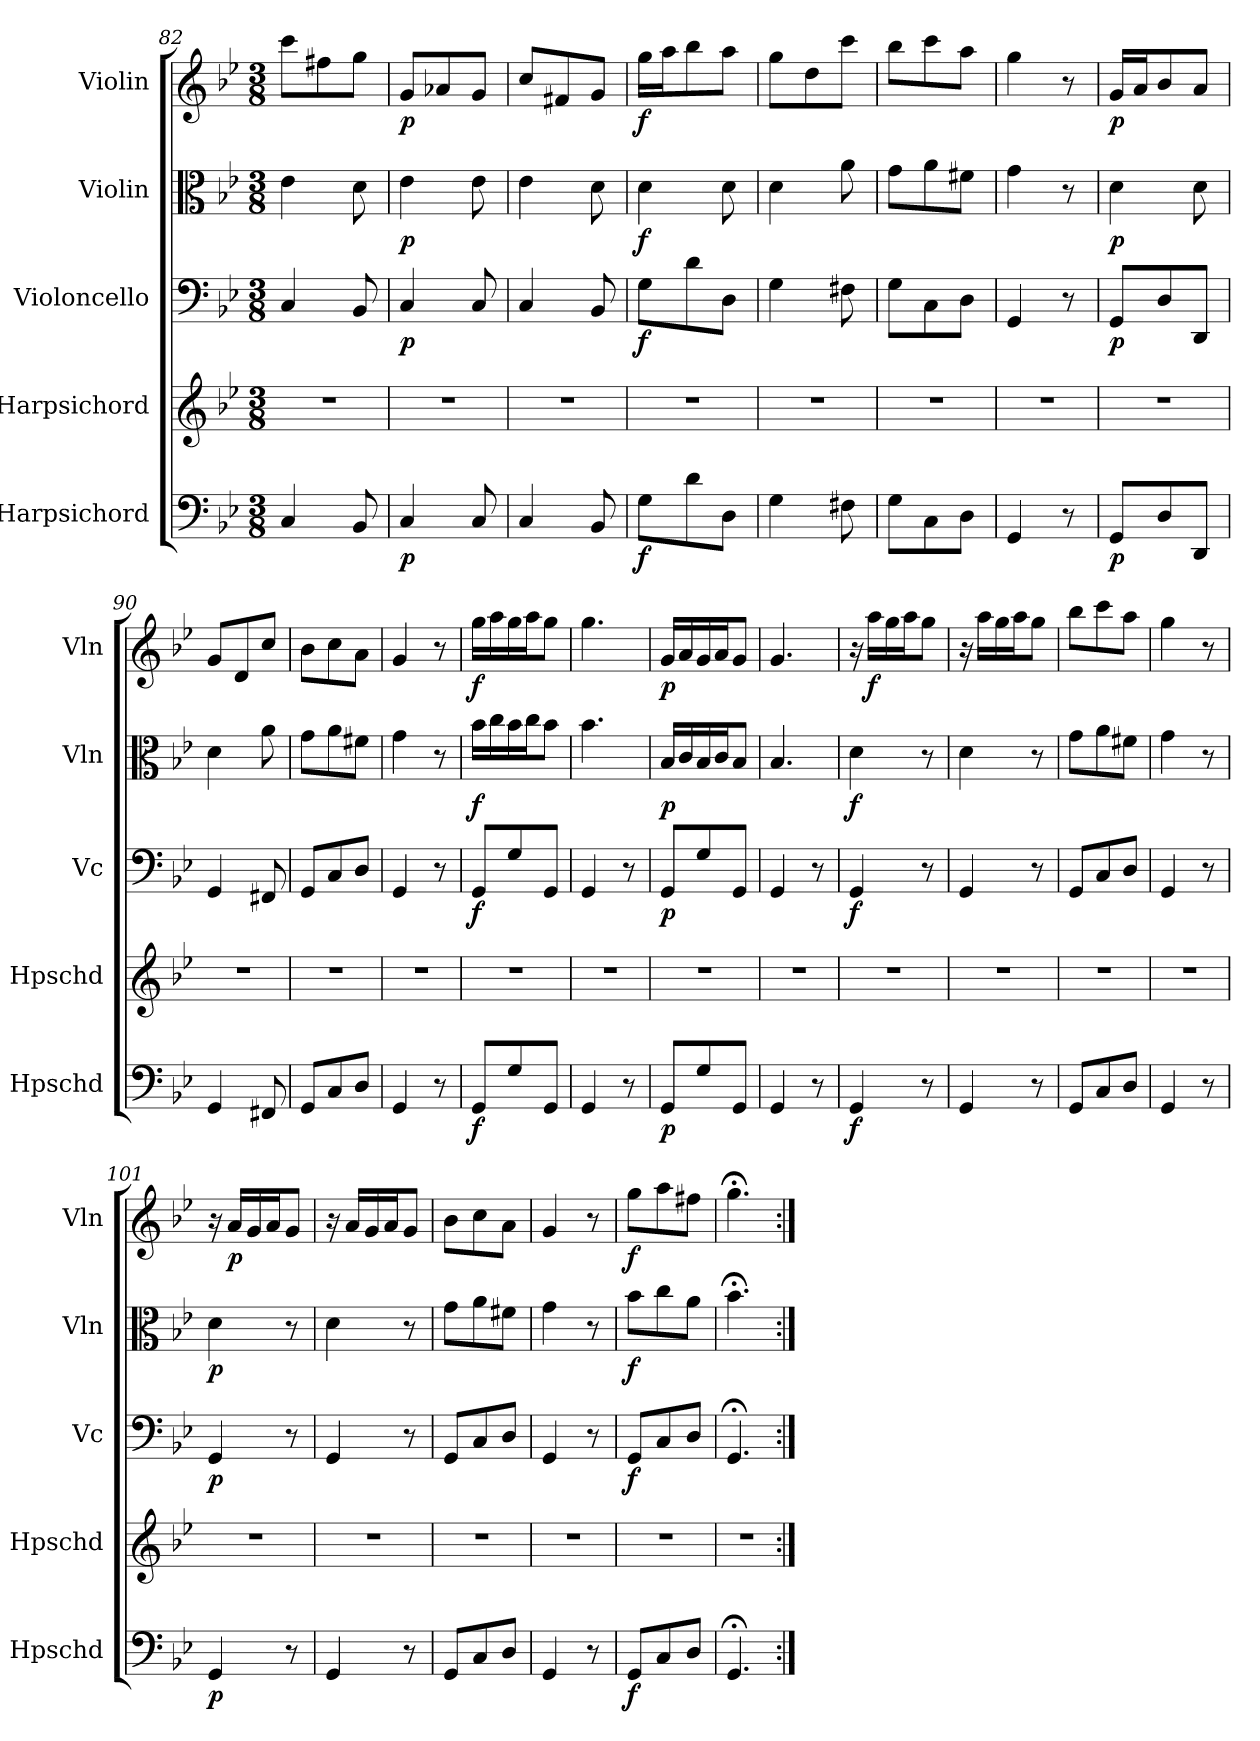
**kern	**dynam	**kern	**kern	**dynam	**kern	**dynam	**kern	**dynam
*part5	*part5	*part4	*part3	*part3	*part2	*part2	*part1	*part1
*staff5	*staff5	*staff4	*staff3	*staff3	*staff2	*staff2	*staff1	*staff1
*I"Harpsichord	*	*I"Harpsichord	*I"Violoncello	*	*I"Violin	*	*I"Violin	*
*I'Hpschd	*	*I'Hpschd	*I'Vc	*	*I'Vln	*	*I'Vln	*
*clefF4	*	*clefG2	*clefF4	*	*clefC3	*	*clefG2	*
*k[b-e-]	*	*k[b-e-]	*k[b-e-]	*	*k[b-e-]	*	*k[b-e-]	*
*M3/8	*	*M3/8	*M3/8	*	*M3/8	*	*M3/8	*
=82	=82	=82	=82	=82	=82	=82	=82	=82
4C/	.	4.r	4C/	.	4e-\	.	8ccc\L	.
.	.	.	.	.	.	.	8ff#X\	.
8BB-/	.	.	8BB-/	.	8d\	.	8gg\J	.
=83	=83	=83	=83	=83	=83	=83	=83	=83
4C/	p	4.r	4C/	p	4e-\	p	8g/L	p
.	.	.	.	.	.	.	8a-X/	.
8C/	.	.	8C/	.	8e-\	.	8g/J	.
=84	=84	=84	=84	=84	=84	=84	=84	=84
4C/	.	4.r	4C/	.	4e-\	.	8cc/L	.
.	.	.	.	.	.	.	8f#X/	.
8BB-/	.	.	8BB-/	.	8d\	.	8g/J	.
=85	=85	=85	=85	=85	=85	=85	=85	=85
8G\L	f	4.r	8G\L	f	4d\	f	16gg\LL	f
.	.	.	.	.	.	.	16aa\J	.
8d\	.	.	8d\	.	.	.	8bb-\	.
8D\J	.	.	8D\J	.	8d\	.	8aa\J	.
=86	=86	=86	=86	=86	=86	=86	=86	=86
4G\	.	4.r	4G\	.	4d\	.	8gg\L	.
.	.	.	.	.	.	.	8dd\	.
8F#X\	.	.	8F#X\	.	8a\	.	8ccc\J	.
=87	=87	=87	=87	=87	=87	=87	=87	=87
8G\L	.	4.r	8G\L	.	8g\L	.	8bb-\L	.
8C\	.	.	8C\	.	8a\	.	8ccc\	.
8D\J	.	.	8D\J	.	8f#X\J	.	8aa\J	.
=88	=88	=88	=88	=88	=88	=88	=88	=88
4GG/	.	4.r	4GG/	.	4g\	.	4gg\	.
8r	.	.	8r	.	8r	.	8r	.
=89	=89	=89	=89	=89	=89	=89	=89	=89
8GG/L	p	4.r	8GG/L	p	4d\	p	16g/LL	p
.	.	.	.	.	.	.	16a/J	.
8D/	.	.	8D/	.	.	.	8b-/	.
8DD/J	.	.	8DD/J	.	8d\	.	8a/J	.
=90	=90	=90	=90	=90	=90	=90	=90	=90
4GG/	.	4.r	4GG/	.	4d\	.	8g/L	.
.	.	.	.	.	.	.	8d/	.
8FF#X/	.	.	8FF#X/	.	8a\	.	8cc/J	.
=91	=91	=91	=91	=91	=91	=91	=91	=91
8GG/L	.	4.r	8GG/L	.	8g\L	.	8b-\L	.
8C/	.	.	8C/	.	8a\	.	8cc\	.
8D/J	.	.	8D/J	.	8f#X\J	.	8a\J	.
=92	=92	=92	=92	=92	=92	=92	=92	=92
4GG/	.	4.r	4GG/	.	4g\	.	4g/	.
8r	.	.	8r	.	8r	.	8r	.
=93	=93	=93	=93	=93	=93	=93	=93	=93
8GG/L	f	4.r	8GG/L	f	16b-\LL	f	16gg\LL	f
.	.	.	.	.	16cc\	.	16aa\	.
8G/	.	.	8G/	.	16b-\	.	16gg\	.
.	.	.	.	.	16cc\J	.	16aa\J	.
8GG/J	.	.	8GG/J	.	8b-\J	.	8gg\J	.
=94	=94	=94	=94	=94	=94	=94	=94	=94
4GG/	.	4.r	4GG/	.	4.b-\	.	4.gg\	.
8r	.	.	8r	.	.	.	.	.
=95	=95	=95	=95	=95	=95	=95	=95	=95
8GG/L	p	4.r	8GG/L	p	16B-/LL	p	16g/LL	p
.	.	.	.	.	16c/	.	16a/	.
8G/	.	.	8G/	.	16B-/	.	16g/	.
.	.	.	.	.	16c/J	.	16a/J	.
8GG/J	.	.	8GG/J	.	8B-/J	.	8g/J	.
=96	=96	=96	=96	=96	=96	=96	=96	=96
4GG/	.	4.r	4GG/	.	4.B-/	.	4.g/	.
8r	.	.	8r	.	.	.	.	.
=97	=97	=97	=97	=97	=97	=97	=97	=97
4GG/	f	4.r	4GG/	f	4d\	f	16r	.
.	.	.	.	.	.	.	16aa\LL	f
.	.	.	.	.	.	.	16gg\	.
.	.	.	.	.	.	.	16aa\J	.
8r	.	.	8r	.	8r	.	8gg\J	.
=98	=98	=98	=98	=98	=98	=98	=98	=98
4GG/	.	4.r	4GG/	.	4d\	.	16r	.
.	.	.	.	.	.	.	16aa\LL	.
.	.	.	.	.	.	.	16gg\	.
.	.	.	.	.	.	.	16aa\J	.
8r	.	.	8r	.	8r	.	8gg\J	.
=99	=99	=99	=99	=99	=99	=99	=99	=99
8GG/L	.	4.r	8GG/L	.	8g\L	.	8bb-\L	.
8C/	.	.	8C/	.	8a\	.	8ccc\	.
8D/J	.	.	8D/J	.	8f#X\J	.	8aa\J	.
=100	=100	=100	=100	=100	=100	=100	=100	=100
4GG/	.	4.r	4GG/	.	4g\	.	4gg\	.
8r	.	.	8r	.	8r	.	8r	.
=101	=101	=101	=101	=101	=101	=101	=101	=101
4GG/	p	4.r	4GG/	p	4d\	p	16r	.
.	.	.	.	.	.	.	16a/LL	p
.	.	.	.	.	.	.	16g/	.
.	.	.	.	.	.	.	16a/J	.
8r	.	.	8r	.	8r	.	8g/J	.
=102	=102	=102	=102	=102	=102	=102	=102	=102
4GG/	.	4.r	4GG/	.	4d\	.	16r	.
.	.	.	.	.	.	.	16a/LL	.
.	.	.	.	.	.	.	16g/	.
.	.	.	.	.	.	.	16a/J	.
8r	.	.	8r	.	8r	.	8g/J	.
=103	=103	=103	=103	=103	=103	=103	=103	=103
8GG/L	.	4.r	8GG/L	.	8g\L	.	8b-\L	.
8C/	.	.	8C/	.	8a\	.	8cc\	.
8D/J	.	.	8D/J	.	8f#X\J	.	8a\J	.
=104	=104	=104	=104	=104	=104	=104	=104	=104
4GG/	.	4.r	4GG/	.	4g\	.	4g/	.
8r	.	.	8r	.	8r	.	8r	.
=105	=105	=105	=105	=105	=105	=105	=105	=105
8GG/L	f	4.r	8GG/L	f	8b-\L	f	8gg\L	f
8C/	.	.	8C/	.	8cc\	.	8aa\	.
8D/J	.	.	8D/J	.	8a\J	.	8ff#X\J	.
=106	=106	=106	=106	=106	=106	=106	=106	=106
4.GG;</	.	4.r	4.GG;</	.	4.b-;<\	.	4.gg;<\	.
=:|!	=:|!	=:|!	=:|!	=:|!	=:|!	=:|!	=:|!	=:|!
*-	*-	*-	*-	*-	*-	*-	*-	*-
